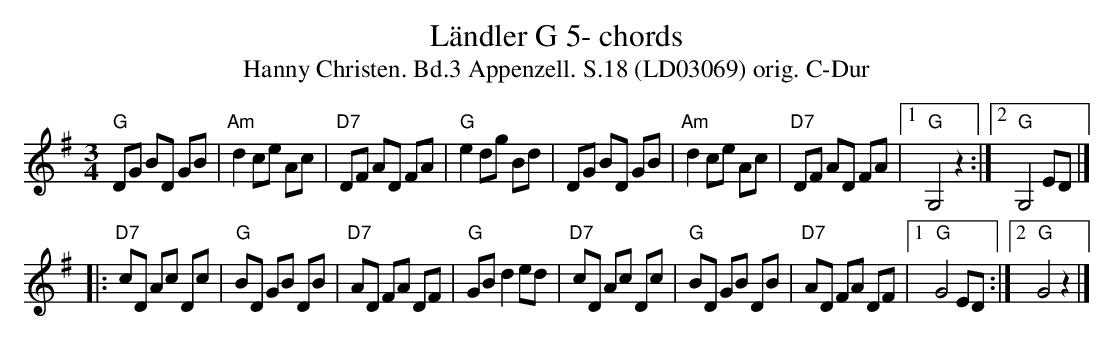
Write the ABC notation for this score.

X:1
T:Ländler G 5- chords
T:Hanny Christen. Bd.3 Appenzell. S.18 (LD03069) orig. C-Dur
M:3/4
L:1/8
K:Gmaj%%MIDI gchordon
"G"DG BD GB | "Am"d2 ce Ac | "D7"DF AD FA | "G"e2 dg Bd | DG BD GB | "Am"d2 ce Ac | "D7"DF AD FA |1 "G"G,4 z2 :|2 "G"G,4 ED |]
|: "D7"cD Ac Dc | "G"BD GB DB | "D7"AD FA DF | "G"GB d2 ed | "D7"cD Ac Dc | "G"BD GB DB | "D7"AD FA DF |1 "G"G4 ED :|2 "G"G4 z2 |]
